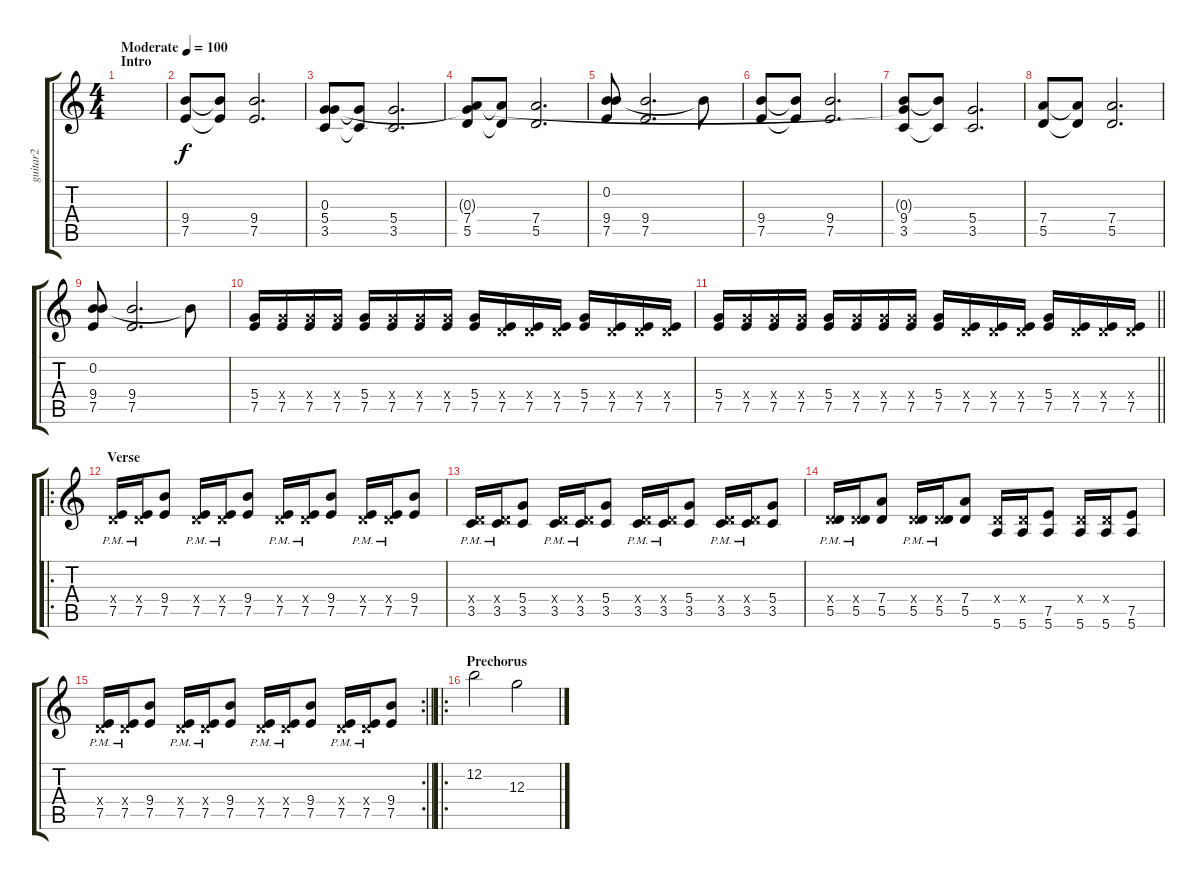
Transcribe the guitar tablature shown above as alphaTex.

\track ("guitar2" "guitar2") {instrument overdrivenguitar}
\staff {score tabs}
\tuning (E4 B3 G3 D3 A2 E2) {hide}
\ts (4 4)
\section ("" "Intro")
\tempo (100 "Moderate")
\clef g2
\ks c
|
(9.4 7.5).8 (9.4{t} 7.5{t}).8 (9.4 7.5).2{d} |
(0.3 5.4 3.5).8 (5.4{t} 3.5{t}).8 (5.4 3.5).2{d} |
(0.3{t} 7.4 5.5).8 (7.4{t} 5.5{t}).8 (7.4 5.5).2{d} |
(0.2 9.4 7.5).8 (9.4 7.5).2{d} 0.2{t}.8 |
(9.4 7.5).8 (9.4{t} 7.5{t}).8 (9.4 7.5).2{d} |
(0.3{t} 9.4 3.5).8 (9.4{t} 3.5{t}).8 (5.4 3.5).2{d} |
(7.4 5.5).8 (7.4{t} 5.5{t}).8 (7.4 5.5).2{d} |
(0.2 9.4 7.5).8 (9.4 7.5).2{d} 0.2{t}.8 |
(5.4 7.5).16 (5.4{x} 7.5).16 (5.4{x} 7.5).16 (5.4{x} 7.5).16 (5.4 7.5).16 (5.4{x} 7.5).16 (5.4{x} 7.5).16 (5.4{x} 7.5).16 (5.4 7.5).16 (0.4{x} 7.5).16 (0.4{x} 7.5).16 (0.4{x} 7.5).16 (5.4 7.5).16 (0.4{x} 7.5).16 (0.4{x} 7.5).16 (0.4{x} 7.5).16 |
\barLineRight lightlight
(5.4 7.5).16 (5.4{x} 7.5).16 (5.4{x} 7.5).16 (5.4{x} 7.5).16 (5.4 7.5).16 (5.4{x} 7.5).16 (5.4{x} 7.5).16 (5.4{x} 7.5).16 (5.4 7.5).16 (0.4{x} 7.5).16 (0.4{x} 7.5).16 (0.4{x} 7.5).16 (5.4 7.5).16 (0.4{x} 7.5).16 (0.4{x} 7.5).16 (0.4{x} 7.5).16 |
\ro
\section ("" "Verse")
(0.4{x} 7.5{pm}).16 (0.4{x} 7.5{pm}).16 (9.4 7.5).8 (0.4{x} 7.5{pm}).16 (0.4{x} 7.5{pm}).16 (9.4 7.5).8 (0.4{x} 7.5{pm}).16 (0.4{x} 7.5{pm}).16 (9.4 7.5).8 (0.4{x} 7.5{pm}).16 (0.4{x} 7.5{pm}).16 (9.4 7.5).8 |
(0.4{x} 3.5{pm}).16 (0.4{x} 3.5{pm}).16 (5.4 3.5).8 (0.4{x} 3.5{pm}).16 (0.4{x} 3.5{pm}).16 (5.4 3.5).8 (0.4{x} 3.5{pm}).16 (0.4{x} 3.5{pm}).16 (5.4 3.5).8 (0.4{x} 3.5{pm}).16 (0.4{x} 3.5{pm}).16 (5.4 3.5).8 |
(0.4{x} 5.5{pm}).16 (0.4{x} 5.5{pm}).16 (7.4 5.5).8 (0.4{x} 5.5{pm}).16 (0.4{x} 5.5{pm}).16 (7.4 5.5).8 (0.4{x} 5.6).16 (0.4{x} 5.6).16 (7.5 5.6).8 (0.4{x} 5.6).16 (0.4{x} 5.6).16 (7.5 5.6).8 |
\rc 2
\barLineRight lightlight
(0.4{x} 7.5{pm}).16 (0.4{x} 7.5{pm}).16 (9.4 7.5).8 (0.4{x} 7.5{pm}).16 (0.4{x} 7.5{pm}).16 (9.4 7.5).8 (0.4{x} 7.5{pm}).16 (0.4{x} 7.5{pm}).16 (9.4 7.5).8 (0.4{x} 7.5{pm}).16 (0.4{x} 7.5{pm}).16 (9.4 7.5).8 |
\ro
\section ("" "Prechorus")
12.2.2 12.3.2
